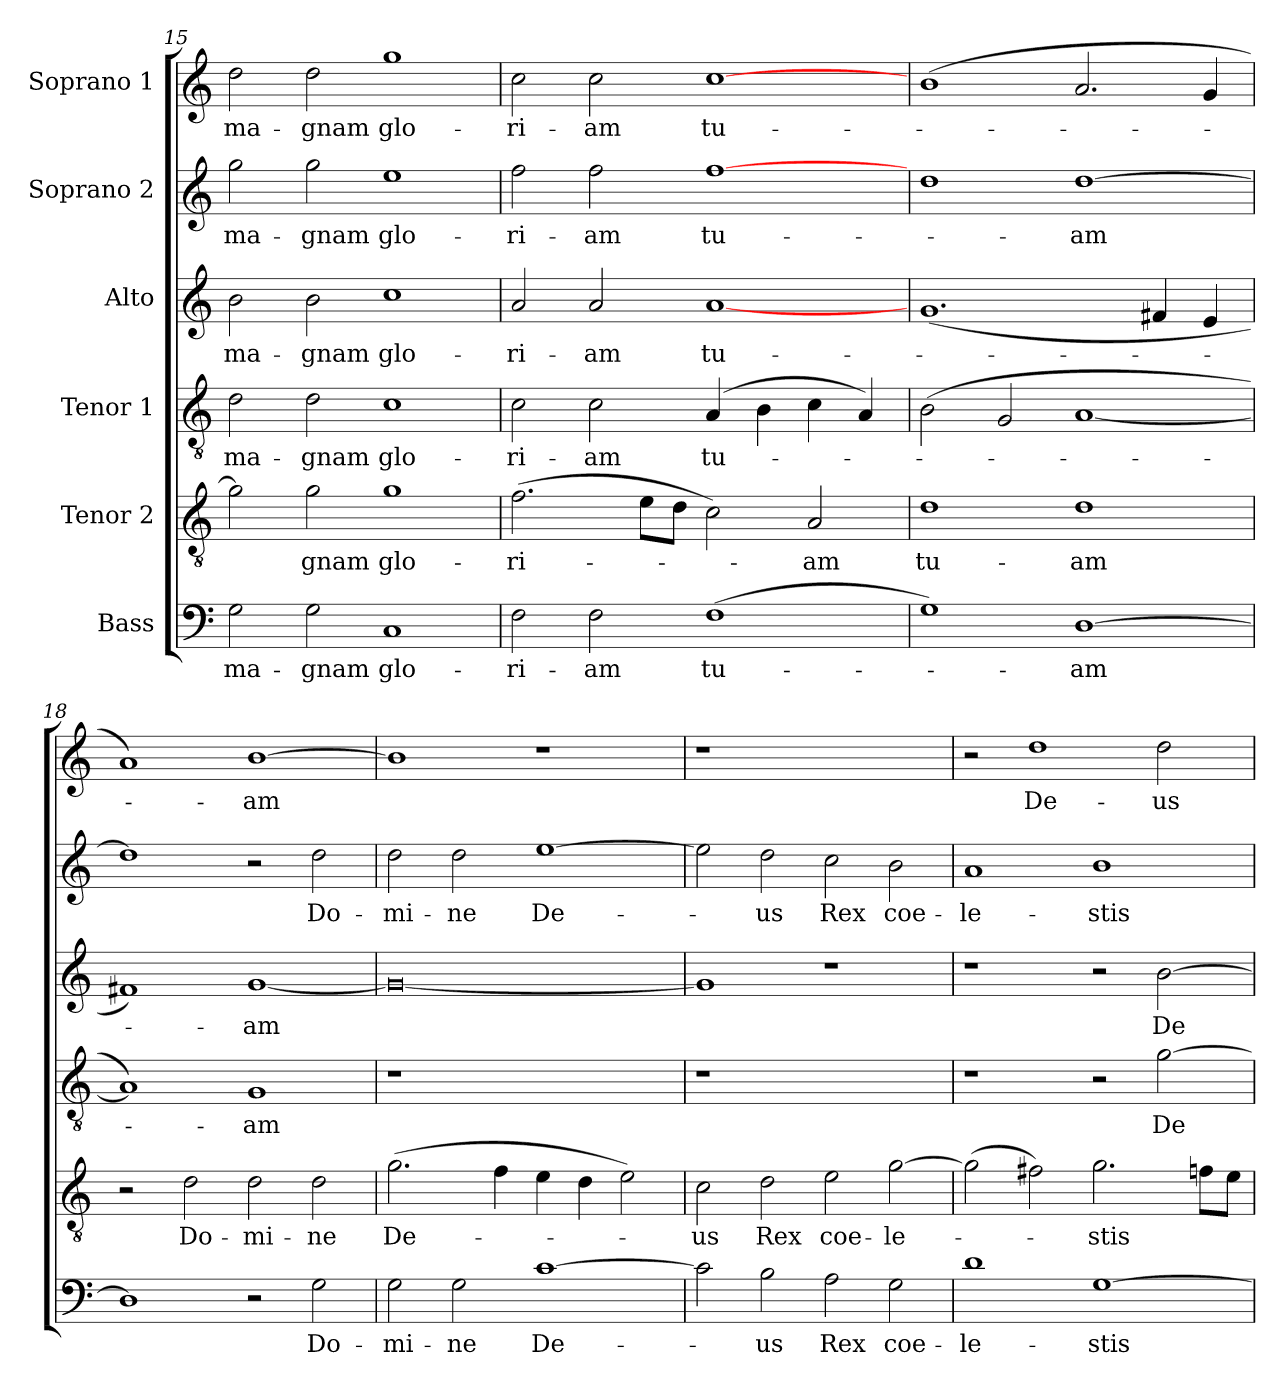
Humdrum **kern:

**kern	**text	**kern	**text	**kern	**text	**kern	**text	**kern	**text	**kern	**text
*part6	*part6	*part5	*part5	*part4	*part4	*part3	*part3	*part2	*part2	*part1	*part1
*staff6	*staff6	*staff5	*staff5	*staff4	*staff4	*staff3	*staff3	*staff2	*staff2	*staff1	*staff1
*I"Bass	*	*I"Tenor 2	*	*I"Tenor 1	*	*I"Alto	*	*I"Soprano 2	*	*I"Soprano 1	*
*clefF4	*	*clefGv2	*	*clefGv2	*	*clefG2	*	*clefG2	*	*clefG2	*
*k[]	*	*k[]	*	*k[]	*	*k[]	*	*k[]	*	*k[]	*
*C:	*	*C:	*	*C:	*	*C:	*	*C:	*	*C:	*
=15	=15	=15	=15	=15	=15	=15	=15	=15	=15	=15	=15
2G\	ma-	2g\]	.	2d\	ma-	2b\	ma-	2gg\	ma-	2dd\	ma-
2G\	-gnam	2g\	-gnam	2d\	-gnam	2b\	-gnam	2gg\	-gnam	2dd\	-gnam
1C	glo-	1g	glo-	1c	glo-	1cc	glo-	1ee	glo-	1gg	glo-
=16	=16	=16	=16	=16	=16	=16	=16	=16	=16	=16	=16
2F\	-ri-	(2.f\	-ri-	2c\	-ri-	2a/	-ri-	2ff\	-ri-	2cc\	-ri-
2F\	-am	.	.	2c\	-am	2a/	-am	2ff\	-am	2cc\	-am
.	.	8e\L	.	.	.	.	.	.	.	.	.
.	.	8d\J	.	.	.	.	.	.	.	.	.
(1F	tu-	2c\)	.	(4A/	tu-	[1a	tu-	[1ff	tu-	[1cc	tu-
.	.	.	.	4B\	.	.	.	.	.	.	.
.	.	2A/	-am	4c\	.	.	.	.	.	.	.
.	.	.	.	4A/)	.	.	.	.	.	.	.
!!LO:LB:g=z
=17	=17	=17	=17	=17	=17	=17	=17	=17	=17	=17	=17
1G)	.	1d	tu-	(2B\	.	(1.g	.	1dd	.	(1b	.
.	.	.	.	2G/	.	.	.	.	.	.	.
[1D	-am	1d	-am	[1A	.	.	.	[1dd	-am	2.a/	.
.	.	.	.	.	.	4f#X/	.	.	.	.	.
.	.	.	.	.	.	4e/	.	.	.	4g/	.
=18	=18	=18	=18	=18	=18	=18	=18	=18	=18	=18	=18
1D]	.	2r	.	1A])	.	1f#X)	.	1dd]	.	1a)	.
.	.	2d\	Do-	.	.	.	.	.	.	.	.
2r	.	2d\	-mi-	1G	-am	[1g	-am	2r	.	[1b	-am
2G\	Do-	2d\	-ne	.	.	.	.	2dd\	Do-	.	.
=19	=19	=19	=19	=19	=19	=19	=19	=19	=19	=19	=19
2G\	-mi-	(2.g\	De-	1r	.	0g_	.	2dd\	-mi-	1b]	.
2G\	-ne	.	.	.	.	.	.	2dd\	-ne	.	.
.	.	4f\	.	.	.	.	.	.	.	.	.
[1c	De-	4e\	.	1ryy	.	.	.	[1ee	De-	1r	.
.	.	4d\	.	.	.	.	.	.	.	.	.
.	.	2e\)	.	.	.	.	.	.	.	.	.
=20	=20	=20	=20	=20	=20	=20	=20	=20	=20	=20	=20
2c\]	.	2c\	-us	1r	.	1g]	.	2ee\]	.	1r	.
2B\	-us	2d\	Rex	.	.	.	.	2dd\	-us	.	.
2A\	Rex	2e\	coe-	1ryy	.	1r	.	2cc\	Rex	1ryy	.
2G\	coe-	[2g\	-le-	.	.	.	.	2b\	coe-	.	.
!!LO:PB:g=z
=21	=21	=21	=21	=21	=21	=21	=21	=21	=21	=21	=21
1d	-le-	(2g\]	.	1r	.	1r	.	1a	-le-	2r	.
.	.	2f#X\)	.	.	.	.	.	.	.	1dd	De-
[1G	-stis	2.g\	-stis	2r	.	2r	.	1b	-stis	.	.
.	.	.	.	[2g\	De-	[2b\	De-	.	.	2dd\	-us
.	.	8fn\L	.	.	.	.	.	.	.	.	.
.	.	8e\J	.	.	.	.	.	.	.	.	.
=	=	=	=	=	=	=	=	=	=	=	=
*-	*-	*-	*-	*-	*-	*-	*-	*-	*-	*-	*-
